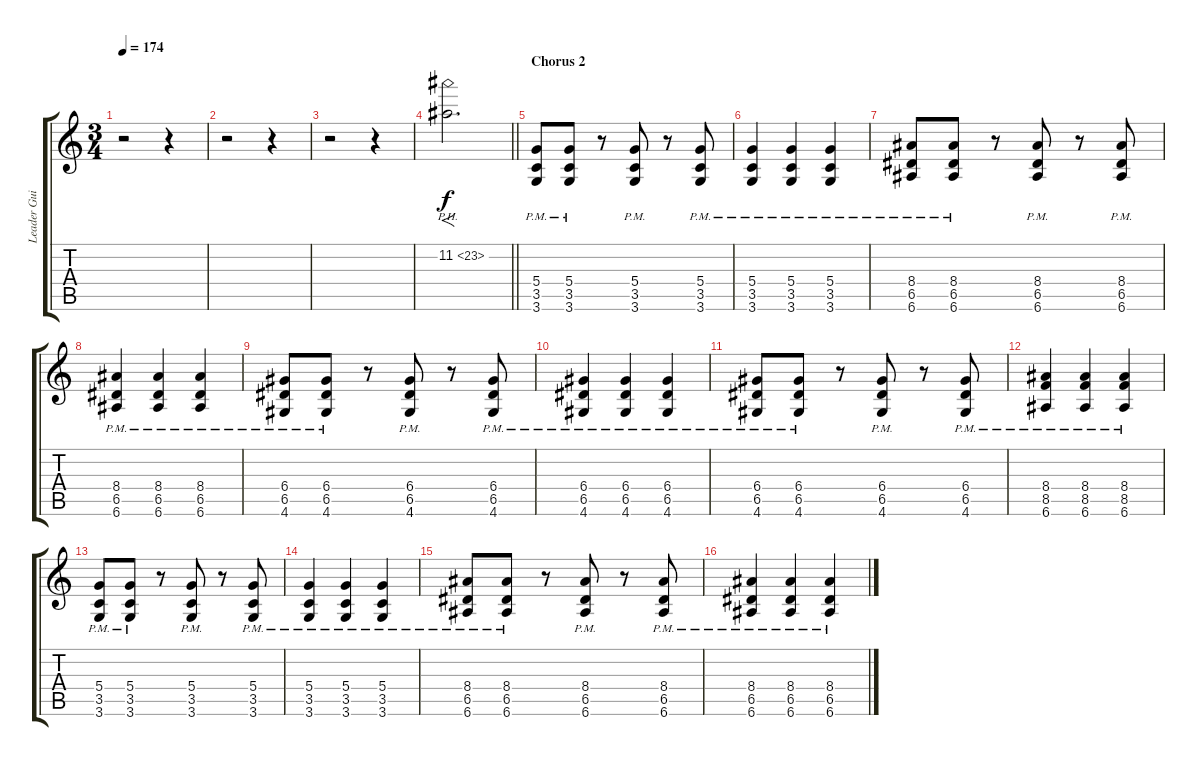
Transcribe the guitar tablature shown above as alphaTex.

\track ("Leader Guitar (Matthias Jabs)" "Leader Gui") {instrument distortionguitar}
\staff {score tabs}
\tuning (E4 B3 G3 D3 A2 E2) {hide}
\ts (3 4)
\tempo 174
\clef g2
\ks c
r.2{dy f} r.4 |
r.2 r.4 |
r.2 r.4 |
\barLineRight lightlight
11.2{ph 12}.2{f d} |
\section ("" "Chorus 2")
(5.4{pm} 3.5{pm} 3.6{pm}).8 (5.4{pm} 3.5{pm} 3.6{pm}).8 r.8 (5.4{pm} 3.5{pm} 3.6{pm}).8 r.8 (5.4{pm} 3.5{pm} 3.6{pm}).8 |
(5.4{pm} 3.5{pm} 3.6{pm}).4 (5.4{pm} 3.5{pm} 3.6{pm}).4 (5.4{pm} 3.5{pm} 3.6{pm}).4 |
(8.4{pm} 6.5{pm} 6.6{pm}).8 (8.4{pm} 6.5{pm} 6.6{pm}).8 r.8 (8.4{pm} 6.5{pm} 6.6{pm}).8 r.8 (8.4{pm} 6.5{pm} 6.6{pm}).8 |
(8.4{pm} 6.5{pm} 6.6{pm}).4 (8.4{pm} 6.5{pm} 6.6{pm}).4 (8.4{pm} 6.5{pm} 6.6{pm}).4 |
(6.4{pm} 6.5{pm} 4.6{pm}).8 (6.4{pm} 6.5{pm} 4.6{pm}).8 r.8 (6.4{pm} 6.5{pm} 4.6{pm}).8 r.8 (6.4{pm} 6.5{pm} 4.6{pm}).8 |
(6.4{pm} 6.5{pm} 4.6{pm}).4 (6.4{pm} 6.5{pm} 4.6{pm}).4 (6.4{pm} 6.5{pm} 4.6{pm}).4 |
(6.4{pm} 6.5{pm} 4.6{pm}).8 (6.4{pm} 6.5{pm} 4.6{pm}).8 r.8 (6.4{pm} 6.5{pm} 4.6{pm}).8 r.8 (6.4{pm} 6.5{pm} 4.6{pm}).8 |
(8.4{pm} 8.5{pm} 6.6{pm}).4 (8.4{pm} 8.5{pm} 6.6{pm}).4 (8.4{pm} 8.5{pm} 6.6{pm}).4 |
(5.4{pm} 3.5{pm} 3.6{pm}).8 (5.4{pm} 3.5{pm} 3.6{pm}).8 r.8 (5.4{pm} 3.5{pm} 3.6{pm}).8 r.8 (5.4{pm} 3.5{pm} 3.6{pm}).8 |
(5.4{pm} 3.5{pm} 3.6{pm}).4 (5.4{pm} 3.5{pm} 3.6{pm}).4 (5.4{pm} 3.5{pm} 3.6{pm}).4 |
(8.4{pm} 6.5{pm} 6.6{pm}).8 (8.4{pm} 6.5{pm} 6.6{pm}).8 r.8 (8.4{pm} 6.5{pm} 6.6{pm}).8 r.8 (8.4{pm} 6.5{pm} 6.6{pm}).8 |
(8.4{pm} 6.5{pm} 6.6{pm}).4 (8.4{pm} 6.5{pm} 6.6{pm}).4 (8.4{pm} 6.5{pm} 6.6{pm}).4
